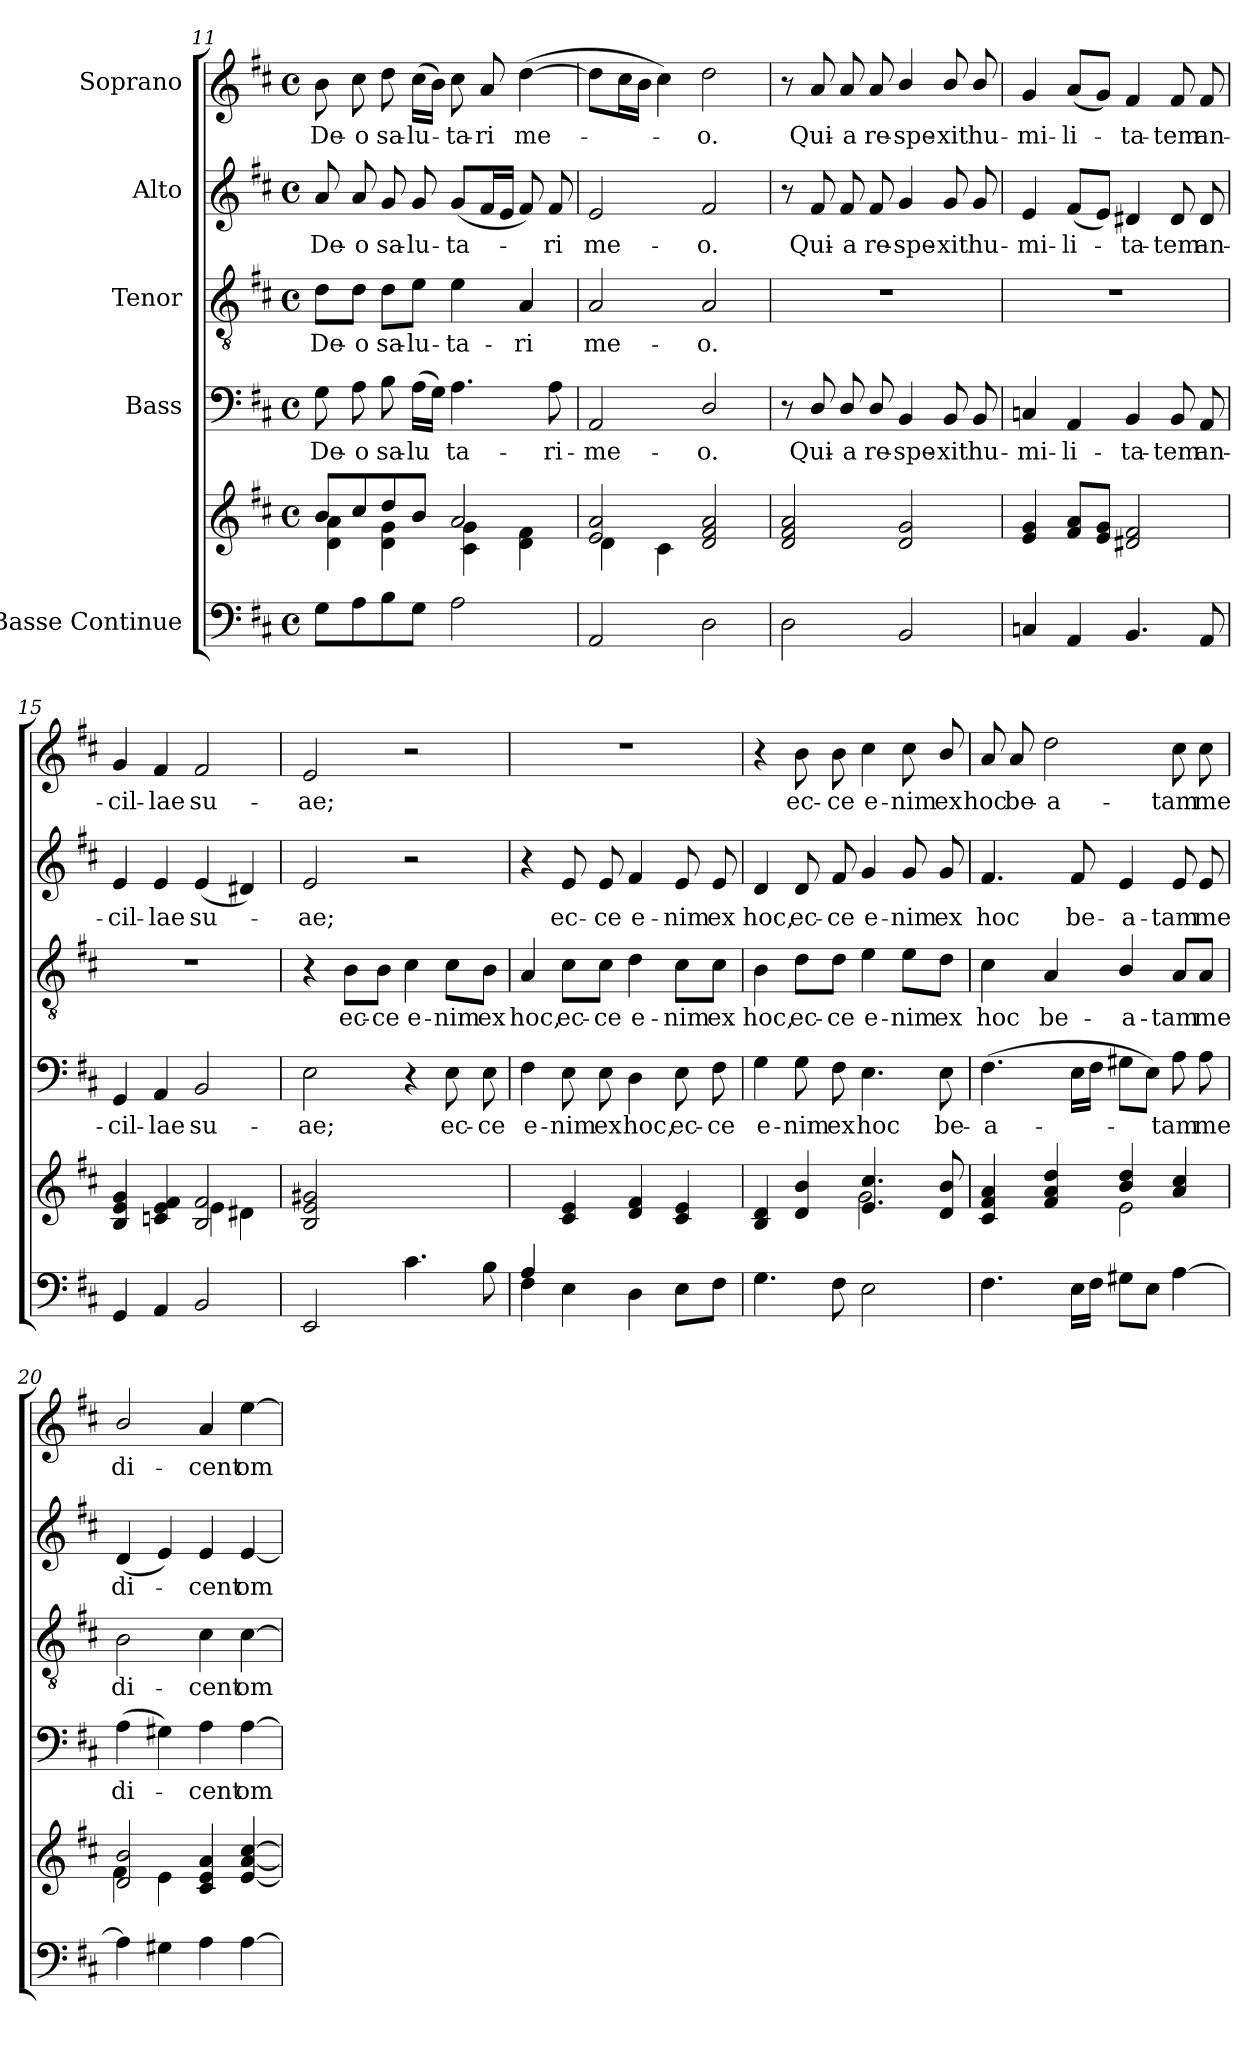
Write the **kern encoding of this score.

**kern	**kern	**kern	**text	**kern	**text	**kern	**text	**kern	**text
*part5	*part5	*part4	*part4	*part3	*part3	*part2	*part2	*part1	*part1
*staff6	*staff5	*staff4	*staff4	*staff3	*staff3	*staff2	*staff2	*staff1	*staff1
*I"Basse Continue	*	*I"Bass	*	*I"Tenor	*	*I"Alto	*	*I"Soprano	*
*clefF4	*clefG2	*clefF4	*	*clefGv2	*	*clefG2	*	*clefG2	*
*k[f#c#]	*k[f#c#]	*k[f#c#]	*	*k[f#c#]	*	*k[f#c#]	*	*k[f#c#]	*
*M4/4	*M4/4	*M4/4	*	*M4/4	*	*M4/4	*	*M4/4	*
*met(c)	*met(c)	*met(c)	*	*met(c)	*	*met(c)	*	*met(c)	*
=11	=11	=11	=11	=11	=11	=11	=11	=11	=11
*	*^	*	*	*	*	*	*	*	*
8G\L	8b/L	4d\ 4a\	8G!\	De-	8d!\L	De-	8a!/	De-	8b!\	De-
8A\	8cc#/	.	8A!\	o	8d!\J	o	8a!/	o	8cc#!\	o
8B\	8dd/	4d\ 4g\	8B!\	sa-	8d!\L	sa-	8g!/	sa-	8dd!\	sa-
8G\J	8b/J	.	(16A!\LL	lu	8e!\J	lu-	8g!/	lu-	(16cc#!\LL	lu-
.	.	.	16G!\JJ)	.	.	.	.	.	16b!\JJ)	.
2A\	2a/	4c#\ 4g\	4.A!\	ta-	4e!\	ta-	(8g!/L	ta-	8cc#!\	-ta-
.	.	.	.	.	.	.	16f#!/L	.	8a!/	ri
.	.	.	.	.	.	.	16e!/JJ	.	.	.
.	.	4d\ 4f#\	.	.	4A!/	ri	8f#!/)	.	([4dd!\	me-
.	.	.	8A!\	ri-	.	.	8f#!/	-ri	.	.
=12	=12	=12	=12	=12	=12	=12	=12	=12	=12	=12
2AA/	2e/ 2a/	4d\	2AA!/	me-	2A!/	me-	2e!/	me-	8dd!\L]	.
.	.	.	.	.	.	.	.	.	16cc#!\L	.
.	.	.	.	.	.	.	.	.	16b!\JJ	.
.	.	4c#\	.	.	.	.	.	.	4cc#!\)	.
2D\	2d/ 2f#/ 2a/	2ryy	2D!/	o.	2A!/	o.	2f#!/	o.	2dd!\	-o.
*	*v	*v	*	*	*	*	*	*	*	*
!!LO:PB:g=z
=13	=13	=13	=13	=13	=13	=13	=13	=13	=13
2D\	2d/ 2f#/ 2a/	8r	.	1r	.	8r	.	8r	.
.	.	8D!/	Qui-	.	.	8f#!/	Qui-	8a!/	Qui-
.	.	8D!/	a	.	.	8f#!/	a	8a!/	a
.	.	8D!/	re-	.	.	8f#!/	re-	8a!/	re-
2BB/	2d/ 2g/	4BB!/	spe-	.	.	4g!/	spe-	4b!/	spe-
.	.	8BB!/	xit	.	.	8g!/	xit	8b!/	xit
.	.	8BB!/	hu-	.	.	8g!/	hu-	8b!/	hu-
=14	=14	=14	=14	=14	=14	=14	=14	=14	=14
4Cn/	4e/ 4g/	4Cn!/	mi-	1r	.	4e!/	mi-	4g!/	mi-
4AA/	8f#/ 8a/L	4AA!/	li-	.	.	(8f#!/L	li-	(8a!/L	li-
.	8e/ 8g/J	.	.	.	.	8e!/J)	.	8g!/J)	.
4.BB/	2d#X/ 2f#/	4BB!/	ta-	.	.	4d#X!/	-ta-	4f#!/	-ta-
.	.	8BB!/	tem	.	.	8d#!/	tem	8f#!/	tem
8AA/	.	8AA!/	an-	.	.	8d#!/	an-	8f#!/	an-
=15	=15	=15	=15	=15	=15	=15	=15	=15	=15
*	*^	*	*	*	*	*	*	*	*
4GG/	4B/ 4e/ 4g/	2ryy	4GG!/	cil-	1r	.	4e!/	cil-	4g!/	cil-
4AA/	4cn/ 4e/ 4f#/	.	4AA!/	lae	.	.	4e!/	lae	4f#!/	lae
2BB/	2B/ 2f#/	4e\	2BB!/	su-	.	.	(4e!/	su-	2f#!/	su-
.	.	4d#X\	.	.	.	.	4d#X!/)	.	.	.
*	*v	*v	*	*	*	*	*	*	*	*
!!LO:LB:g=z
=16	=16	=16	=16	=16	=16	=16	=16	=16	=16
2EE/	2B/ 2e/ 2g#X/	2E!\	ae;	4r	.	2e!/	-ae;	2e!/	ae;
.	.	.	.	8B!\L	ec-	.	.	.	.
.	.	.	.	8B!\J	ce	.	.	.	.
4.c#\	2ryy	4r	.	4c#!\	e-	2r	.	2r	.
.	.	8E!\	ec-	8c#!\L	nim	.	.	.	.
8B\	.	8E!\	ce	8B!\J	ex	.	.	.	.
=17	=17	=17	=17	=17	=17	=17	=17	=17	=17
*^	*	*	*	*	*	*	*	*	*
4A/	4F#\	4ryy	4F#!\	e-	4A!/	hoc,	4r	.	1r	.
4ryy	4E\	4c#/ 4e/	8E!\	nim	8c#!\L	ec-	8e!/	ec-	.	.
.	.	.	8E!\	ex	8c#!\J	ce	8e!/	ce	.	.
2ryy	4D\	4d/ 4f#/	4D!\	hoc,	4d!\	e-	4f#!/	e-	.	.
.	8E\L	4c#/ 4e/	8E!\	ec-	8c#!\L	nim	8e!/	nim	.	.
.	8F#\J	.	8F#!\	ce	8c#!\J	ex	8e!/	ex	.	.
*v	*v	*	*	*	*	*	*	*	*	*
=18	=18	=18	=18	=18	=18	=18	=18	=18	=18
*	*^	*	*	*	*	*	*	*	*
4.G\	4B/ 4d/	2ryy	4G!\	e-	4B!\	hoc,	4d!/	hoc,	4r	.
.	4d/ 4b/	.	8G!\	nim	8d!\L	ec-	8d!/	ec-	8b!\	ec-
8F#\	.	.	8F#!\	ex	8d!\J	ce	8f#!/	ce	8b!\	ce
2E\	4.e/ 4.cc#/	2g\	4.E!\	hoc	4e!\	e-	4g!/	e-	4cc#!\	e-
.	.	.	.	.	8e!\L	nim	8g!/	nim	8cc#!\	nim
.	8d/ 8b/	.	8E!\	be-	8d!\J	ex	8g!/	ex	8b!/	ex
!!LO:PB:g=z
=19	=19	=19	=19	=19	=19	=19	=19	=19	=19	=19
4.F#\	4c#/ 4f#/ 4a/	2ryy	(4.F#!\	a-	4c#!\	hoc	4.f#!/	hoc	8a!/	hoc
.	.	.	.	.	.	.	.	.	8a!/	be-
.	4f#/ 4a/ 4dd/	.	.	.	4A!/	be-	.	.	2dd!\	a-
16E\LL	.	.	16E!\LL	.	.	.	8f#!/	be-	.	.
16F#\JJ	.	.	16F#!\JJ	.	.	.	.	.	.	.
8G#X\L	4b/ 4dd/	2e\	8G#X!\L	.	4B!/	a-	4e!/	a-	.	.
8E\J	.	.	8E!\J)	.	.	.	.	.	.	.
[4A\	4a/ 4cc#/	.	8A!\	tam	8A!/L	tam	8e!/	tam	8cc#!\	tam
.	.	.	8A!\	me	8A!/J	me	8e!/	me	8cc#!\	me
=20	=20	=20	=20	=20	=20	=20	=20	=20	=20	=20
4A\]	2d/ 2b/	4f#\	(4A!\	di-	2B!\	di-	(4d!/	di-	2b!/	di-
4G#X\	.	4e\	4G#X!\)	.	.	.	4e!/)	.	.	.
4A\	4c#/ 4e/ 4a/	2ryy	4A!\	-cent	4c#!\	cent	4e!/	-cent	4a!/	cent
[4A\	[4e/ [4a/ [4cc#/	.	[4A!\	om-	[4c#!\	om-	[4e!/	om-	[4ee!\	om-
*	*v	*v	*	*	*	*	*	*	*	*
=	=	=	=	=	=	=	=	=	=
*-	*-	*-	*-	*-	*-	*-	*-	*-	*-
